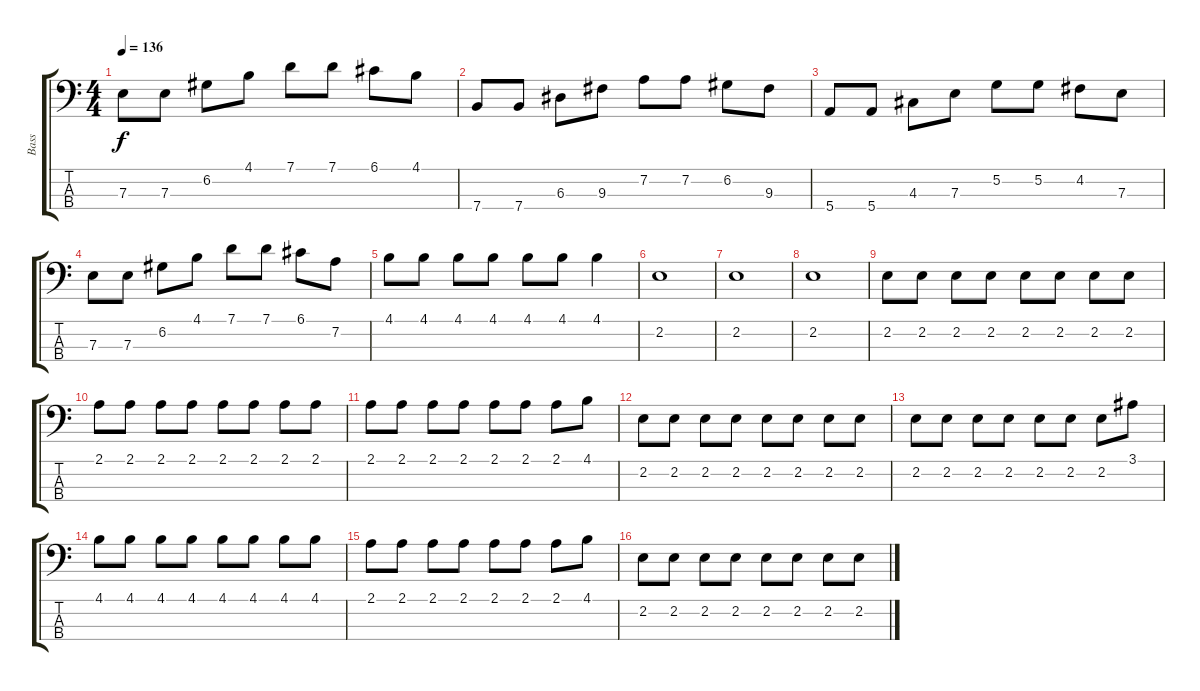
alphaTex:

\track ("Bass" "Bass") {instrument electricbassfinger}
\staff {score tabs}
\tuning (G2 D2 A1 E1) {hide}
\ts (4 4)
\tempo 136
\clef f4
\ks c
7.3.8{dy f} 7.3.8 6.2.8 4.1.8 7.1.8 7.1.8 6.1.8 4.1.8 |
7.4.8 7.4.8 6.3.8 9.3.8 7.2.8 7.2.8 6.2.8 9.3.8 |
5.4.8 5.4.8 4.3.8 7.3.8 5.2.8 5.2.8 4.2.8 7.3.8 |
7.3.8 7.3.8 6.2.8 4.1.8 7.1.8 7.1.8 6.1.8 7.2.8 |
4.1.8 4.1.8 4.1.8 4.1.8 4.1.8 4.1.8 4.1.4 |
2.2.1 |
2.2.1 |
2.2.1 |
2.2.8 2.2.8 2.2.8 2.2.8 2.2.8 2.2.8 2.2.8 2.2.8 |
2.1.8 2.1.8 2.1.8 2.1.8 2.1.8 2.1.8 2.1.8 2.1.8 |
2.1.8 2.1.8 2.1.8 2.1.8 2.1.8 2.1.8 2.1.8 4.1.8 |
2.2.8 2.2.8 2.2.8 2.2.8 2.2.8 2.2.8 2.2.8 2.2.8 |
2.2.8 2.2.8 2.2.8 2.2.8 2.2.8 2.2.8 2.2.8 3.1.8 |
4.1.8 4.1.8 4.1.8 4.1.8 4.1.8 4.1.8 4.1.8 4.1.8 |
2.1.8 2.1.8 2.1.8 2.1.8 2.1.8 2.1.8 2.1.8 4.1.8 |
2.2.8 2.2.8 2.2.8 2.2.8 2.2.8 2.2.8 2.2.8 2.2.8
